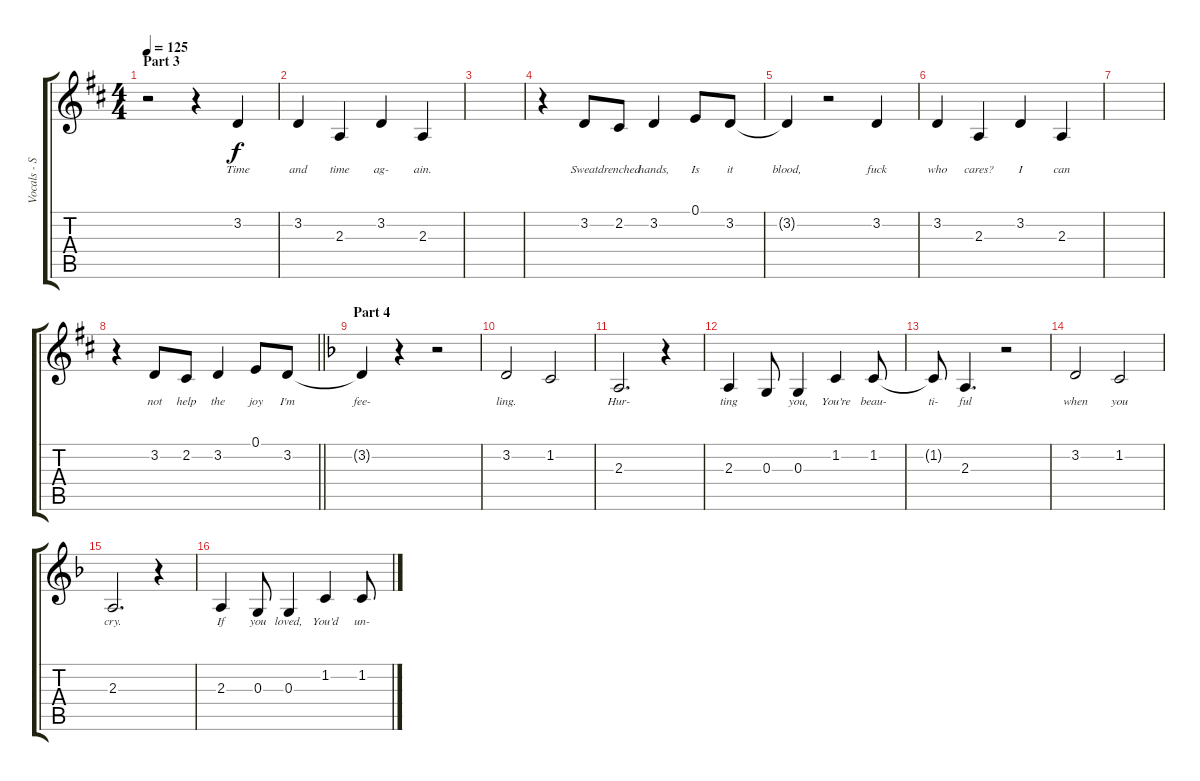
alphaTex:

\track ("Vocals - Simon Neil" "Vocals - S") {instrument altosax}
\staff {score tabs}
\tuning (E4 B3 G3 D3 A2 E2) {hide}
\ts (4 4)
\section ("" "Part 3")
\tempo 125
\clef g2
\ks d
r.2{dy f} r.4 3.2.4{lyrics (0 "Time") lyrics (1 "") lyrics (2 "") lyrics (3 "") lyrics (4 "")} |
3.2.4{lyrics (0 "and") lyrics (1 "") lyrics (2 "") lyrics (3 "") lyrics (4 "")} 2.3.4{lyrics (0 "time") lyrics (1 "") lyrics (2 "") lyrics (3 "") lyrics (4 "")} 3.2.4{lyrics (0 "ag-") lyrics (1 "") lyrics (2 "") lyrics (3 "") lyrics (4 "")} 2.3.4{lyrics (0 "ain.") lyrics (1 "") lyrics (2 "") lyrics (3 "") lyrics (4 "")} |
|
r.4 3.2.8{lyrics (0 "Sweat") lyrics (1 "") lyrics (2 "") lyrics (3 "") lyrics (4 "")} 2.2.8{lyrics (0 "drenched") lyrics (1 "") lyrics (2 "") lyrics (3 "") lyrics (4 "")} 3.2.4{lyrics (0 "hands,") lyrics (1 "") lyrics (2 "") lyrics (3 "") lyrics (4 "")} 0.1.8{lyrics (0 "Is") lyrics (1 "") lyrics (2 "") lyrics (3 "") lyrics (4 "")} 3.2.8{lyrics (0 "it") lyrics (1 "") lyrics (2 "") lyrics (3 "") lyrics (4 "")} |
3.2{t}.4{lyrics (0 "blood,") lyrics (1 "") lyrics (2 "") lyrics (3 "") lyrics (4 "")} r.2 3.2.4{lyrics (0 "fuck") lyrics (1 "") lyrics (2 "") lyrics (3 "") lyrics (4 "")} |
3.2.4{lyrics (0 "who") lyrics (1 "") lyrics (2 "") lyrics (3 "") lyrics (4 "")} 2.3.4{lyrics (0 "cares?") lyrics (1 "") lyrics (2 "") lyrics (3 "") lyrics (4 "")} 3.2.4{lyrics (0 "I") lyrics (1 "") lyrics (2 "") lyrics (3 "") lyrics (4 "")} 2.3.4{lyrics (0 "can") lyrics (1 "") lyrics (2 "") lyrics (3 "") lyrics (4 "")} |
|
\barLineRight lightlight
r.4 3.2.8{lyrics (0 "not") lyrics (1 "") lyrics (2 "") lyrics (3 "") lyrics (4 "")} 2.2.8{lyrics (0 "help") lyrics (1 "") lyrics (2 "") lyrics (3 "") lyrics (4 "")} 3.2.4{lyrics (0 "the") lyrics (1 "") lyrics (2 "") lyrics (3 "") lyrics (4 "")} 0.1.8{lyrics (0 "joy") lyrics (1 "") lyrics (2 "") lyrics (3 "") lyrics (4 "")} 3.2.8{lyrics (0 "I'm") lyrics (1 "") lyrics (2 "") lyrics (3 "") lyrics (4 "")} |
\section ("" "Part 4")
\ks dminor
3.2{t}.4{lyrics (0 "fee-") lyrics (1 "") lyrics (2 "") lyrics (3 "") lyrics (4 "")} r.4 r.2 |
3.2.2{lyrics (0 "ling.") lyrics (1 "") lyrics (2 "") lyrics (3 "") lyrics (4 "")} 1.2.2{lyrics (0 "") lyrics (1 "") lyrics (2 "") lyrics (3 "") lyrics (4 "")} |
2.3.2{d lyrics (0 "Hur-") lyrics (1 "") lyrics (2 "") lyrics (3 "") lyrics (4 "")} r.4 |
2.3.4{lyrics (0 "ting") lyrics (1 "") lyrics (2 "") lyrics (3 "") lyrics (4 "")} 0.3.8{lyrics (0 "") lyrics (1 "") lyrics (2 "") lyrics (3 "") lyrics (4 "")} 0.3.4{lyrics (0 "you,") lyrics (1 "") lyrics (2 "") lyrics (3 "") lyrics (4 "")} 1.2.4{lyrics (0 "You're") lyrics (1 "") lyrics (2 "") lyrics (3 "") lyrics (4 "")} 1.2.8{lyrics (0 "beau-") lyrics (1 "") lyrics (2 "") lyrics (3 "") lyrics (4 "")} |
1.2{t}.8{lyrics (0 "ti-") lyrics (1 "") lyrics (2 "") lyrics (3 "") lyrics (4 "")} 2.3.4{d lyrics (0 "ful") lyrics (1 "") lyrics (2 "") lyrics (3 "") lyrics (4 "")} r.2 |
3.2.2{lyrics (0 "when") lyrics (1 "") lyrics (2 "") lyrics (3 "") lyrics (4 "")} 1.2.2{lyrics (0 "you") lyrics (1 "") lyrics (2 "") lyrics (3 "") lyrics (4 "")} |
2.3.2{d lyrics (0 "cry.") lyrics (1 "") lyrics (2 "") lyrics (3 "") lyrics (4 "")} r.4 |
2.3.4{lyrics (0 "If") lyrics (1 "") lyrics (2 "") lyrics (3 "") lyrics (4 "")} 0.3.8{lyrics (0 "you") lyrics (1 "") lyrics (2 "") lyrics (3 "") lyrics (4 "")} 0.3.4{lyrics (0 "loved,") lyrics (1 "") lyrics (2 "") lyrics (3 "") lyrics (4 "")} 1.2.4{lyrics (0 "You'd") lyrics (1 "") lyrics (2 "") lyrics (3 "") lyrics (4 "")} 1.2.8{lyrics (0 "un-") lyrics (1 "") lyrics (2 "") lyrics (3 "") lyrics (4 "")}
